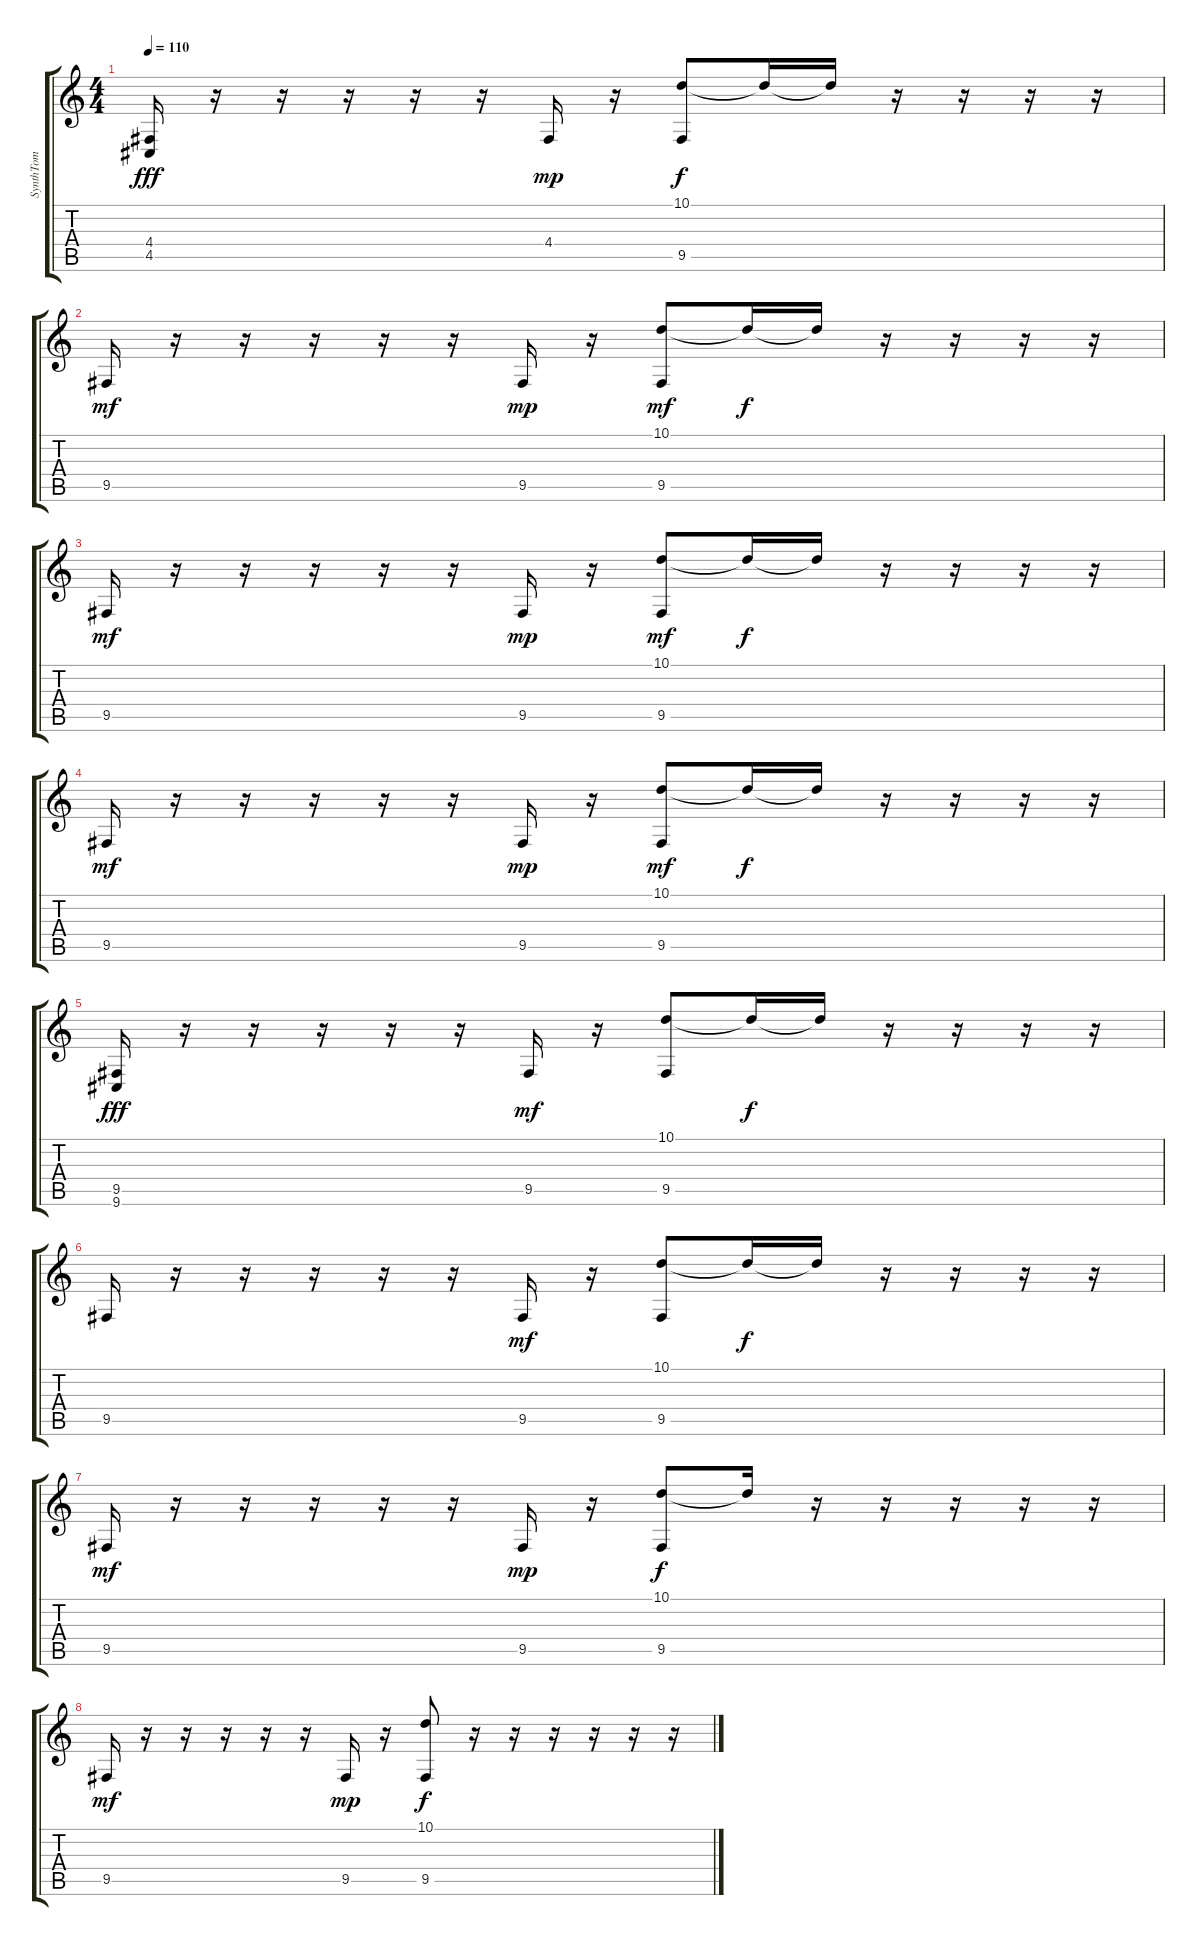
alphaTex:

\track ("SynthTom" "SynthTom") {instrument synthdrum}
\staff {score tabs}
\tuning (E4 B3 G3 D3 A2 E2) {hide}
\ts (4 4)
\tempo 110
\clef g2
\ks c
(4.4 4.5).16{dy fff} r.16 r.16 r.16 r.16 r.16 4.4.16{dy mp} r.16 (10.1 9.5).8{dy f} 10.1{t}.16 10.1{t}.16 r.16 r.16 r.16 r.16 |
9.5.16{dy mf} r.16 r.16 r.16 r.16 r.16 9.5.16{dy mp} r.16 (10.1 9.5).8{dy mf} 10.1{t}.16{dy f} 10.1{t}.16 r.16 r.16 r.16 r.16 |
9.5.16{dy mf} r.16 r.16 r.16 r.16 r.16 9.5.16{dy mp} r.16 (10.1 9.5).8{dy mf} 10.1{t}.16{dy f} 10.1{t}.16 r.16 r.16 r.16 r.16 |
9.5.16{dy mf} r.16 r.16 r.16 r.16 r.16 9.5.16{dy mp} r.16 (10.1 9.5).8{dy mf} 10.1{t}.16{dy f} 10.1{t}.16 r.16 r.16 r.16 r.16 |
(9.5 9.6).16{dy fff} r.16 r.16 r.16 r.16 r.16 9.5.16{dy mf} r.16 (10.1 9.5).8 10.1{t}.16{dy f} 10.1{t}.16 r.16 r.16 r.16 r.16 |
9.5.16 r.16 r.16 r.16 r.16 r.16 9.5.16{dy mf} r.16 (10.1 9.5).8 10.1{t}.16{dy f} 10.1{t}.16 r.16 r.16 r.16 r.16 |
9.5.16{dy mf} r.16 r.16 r.16 r.16 r.16 9.5.16{dy mp} r.16 (10.1 9.5).8{dy f} 10.1{t}.16 r.16 r.16 r.16 r.16 r.16 |
9.5.16{dy mf} r.16 r.16 r.16 r.16 r.16 9.5.16{dy mp} r.16 (10.1 9.5).8{dy f} r.16 r.16 r.16 r.16 r.16 r.16
